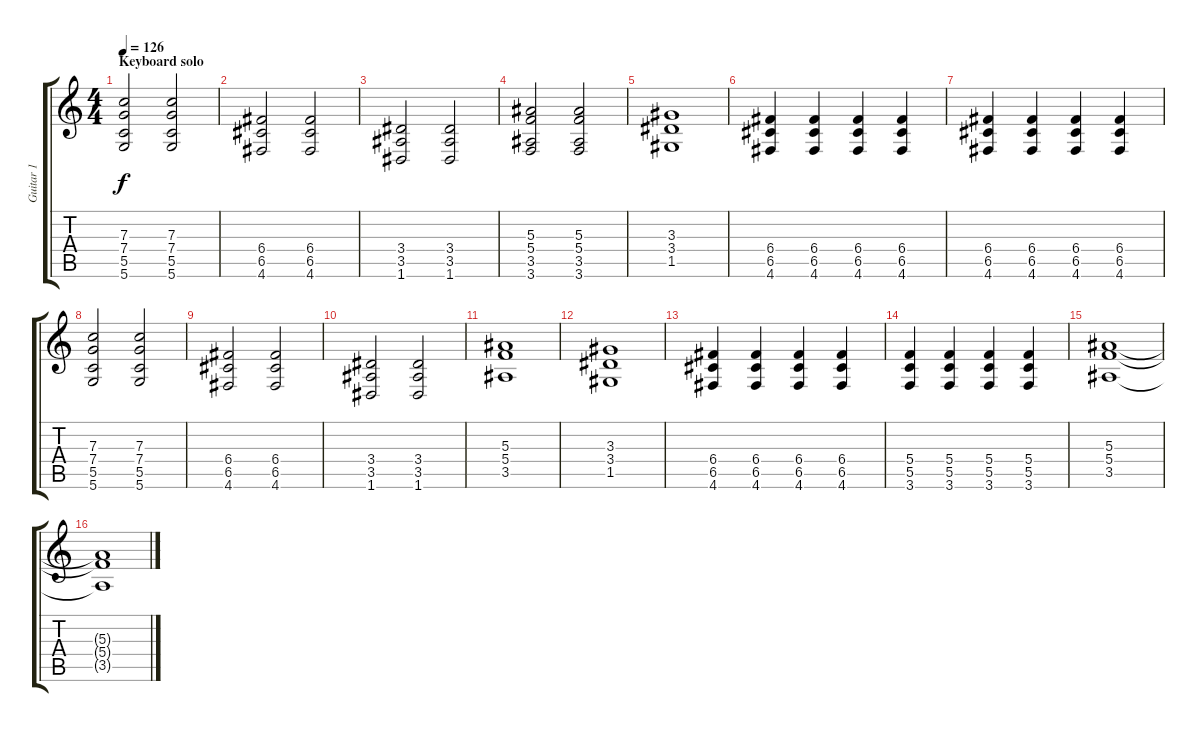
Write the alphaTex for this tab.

\track ("Guitar 1" "Guitar 1") {instrument distortionguitar}
\staff {score tabs}
\tuning (D4 A3 F3 C3 G2 D2) {hide}
\ts (4 4)
\section ("" "Keyboard solo")
\tempo 126
\clef g2
\ks c
(7.3 7.4 5.5 5.6).2{dy f} (7.3 7.4 5.5 5.6).2 |
(6.4 6.5 4.6).2 (6.4 6.5 4.6).2 |
(3.4 3.5 1.6).2 (3.4 3.5 1.6).2 |
(5.3 5.4 3.5 3.6).2 (5.3 5.4 3.5 3.6).2 |
(3.3 3.4 1.5).1 |
(6.4 6.5 4.6).4 (6.4 6.5 4.6).4 (6.4 6.5 4.6).4 (6.4 6.5 4.6).4 |
(6.4 6.5 4.6).4 (6.4 6.5 4.6).4 (6.4 6.5 4.6).4 (6.4 6.5 4.6).4 |
(7.3 7.4 5.5 5.6).2 (7.3 7.4 5.5 5.6).2 |
(6.4 6.5 4.6).2 (6.4 6.5 4.6).2 |
(3.4 3.5 1.6).2 (3.4 3.5 1.6).2 |
(5.3 5.4 3.5).1 |
(3.3 3.4 1.5).1 |
(6.4 6.5 4.6).4 (6.4 6.5 4.6).4 (6.4 6.5 4.6).4 (6.4 6.5 4.6).4 |
(5.4 5.5 3.6).4 (5.4 5.5 3.6).4 (5.4 5.5 3.6).4 (5.4 5.5 3.6).4 |
(5.3 5.4 3.5).1 |
(5.3{t} 5.4{t} 3.5{t}).1
